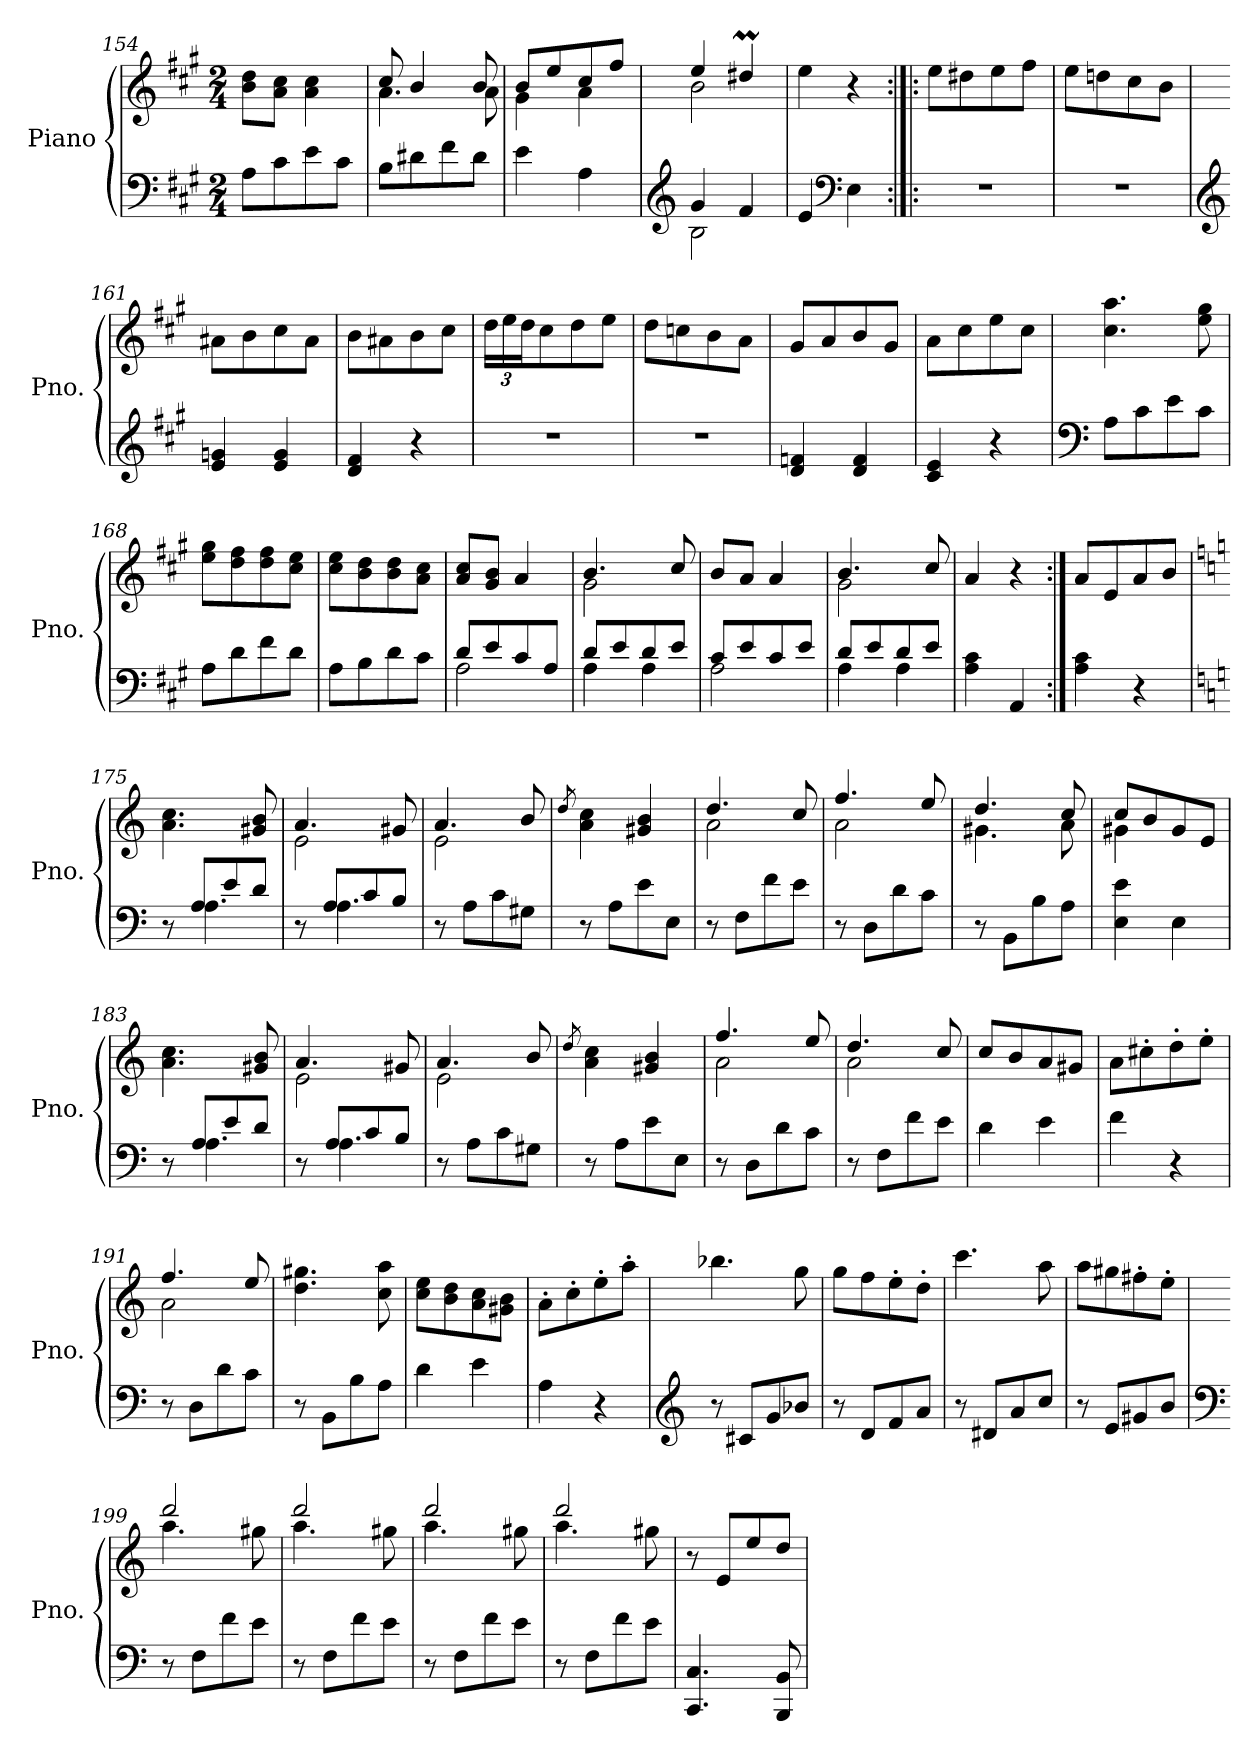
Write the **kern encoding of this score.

**kern	**kern
*part1	*part1
*staff2	*staff1
*I"Piano	*
*I'Pno.	*
*clefF4	*clefG2
*k[f#c#g#]	*k[f#c#g#]
*M2/4	*M2/4
=154	=154
*^	*
8A\L	2ryy	8b\ 8dd\L
8c#\	.	8a\ 8cc#\J
8e\	.	4a\ 4cc#\
8c#\J	.	.
=155	=155	=155
*	*	*^
8B\L	2ryy	8cc#/	4.a\
8d#X\	.	4b/	.
8f#\	.	.	.
8d#\J	.	8b/	8a\
*v	*v	*	*
=156	=156	=156
4e\	8b/L	4g#\
.	8ee/	.
4A\	8cc#/	4a\
.	8ff#/J	.
=157	=157	=157
*clefG2	*	*
*^	*	*
4g#/	2B\	4ee/	2b\
4f#/	.	4dd#Xm/	.
*v	*v	*	*
*	*v	*v
=158	=158
4e/	4ee\
*clefF4	*
4E\	4r
=159:|!|:	=159:|!|:
2r	8ee\L
.	8dd#X\
.	8ee\
.	8ff#\J
=160	=160
2r	8ee\L
.	8ddn\
.	8cc#\
.	8b\J
=161	=161
*clefG2	*
4e/ 4gn/	8a#X\L
.	8b\
4e/ 4g/	8cc#\
.	8a#\J
=162	=162
4d/ 4f#/	8b\L
.	8a#X\
4r	8b\
.	8cc#\J
=163	=163
*	*Xbrackettup
2r	24dd\LL
.	24ee\
.	24dd\J
.	8cc#\
.	8dd\
.	8ee\J
=164	=164
2r	8dd\L
.	8ccn\
.	8b\
.	8a\J
=165	=165
4d/ 4fn/	8g#/L
.	8a/
4d/ 4f/	8b/
.	8g#/J
=166	=166
4c#/ 4e/	8a\L
.	8cc#\
4r	8ee\
.	8cc#\J
=167	=167
*clefF4	*
*^	*
8A\L	2ryy	4.cc#\ 4.aa\
8c#\	.	.
8e\	.	.
8c#\J	.	8ee\ 8gg#\
=168	=168	=168
8A\L	2ryy	8ee\ 8gg#\L
8d\	.	8dd\ 8ff#\
8f#\	.	8dd\ 8ff#\
8d\J	.	8cc#\ 8ee\J
=169	=169	=169
8A\L	2ryy	8cc#\ 8ee\L
8B\	.	8b\ 8dd\
8d\	.	8b\ 8dd\
8c#\J	.	8a\ 8cc#\J
=170	=170	=170
8d/L	2A\	8a/ 8cc#/L
8e/	.	8g#/ 8b/J
8c#/	.	4a/
8A/J	.	.
=171	=171	=171
*	*	*^
8d/L	4A\	4.b/	2g#\
8e/	.	.	.
8d/	4A\	.	.
8e/J	.	8cc#/	.
*	*	*v	*v
=172	=172	=172
8c#/L	2A\	8b/L
8e/	.	8a/J
8c#/	.	4a/
8e/J	.	.
=173	=173	=173
*	*	*^
8d/L	4A\	4.b/	2g#\
8e/	.	.	.
8d/	4A\	.	.
8e/J	.	8cc#/	.
*v	*v	*	*
*	*v	*v
=174	=174
4A\ 4c#\	4a/
4AA/	4r
=174:|!	=174:|!
4A\ 4c#\	8a/L
.	8e/
4r	8a/
.	8b/J
=175	=175
*k[]	*k[]
*^	*
8r	8ryy	4.a\ 4.cc\
8A/L	4.A\	.
8e/	.	.
8d/J	.	8g#X/ 8b/
=176	=176	=176
*	*	*^
8r	8ryy	4.a/	2e\
8A/L	4.A\	.	.
8c/	.	.	.
8B/J	.	8g#X/	.
*v	*v	*	*
=177	=177	=177
8r	4.a/	2e\
8A\L	.	.
8c\	.	.
8G#X\J	8b/	.
*	*v	*v
=178	=178
.	8qdd/
8r	4a\ 4cc\
8A\L	.
8e\	4g#X/ 4b/
8E\J	.
=179	=179
*	*^
8r	4.dd/	2a\
8F\L	.	.
8f\	.	.
8e\J	8cc/	.
=180	=180	=180
8r	4.ff/	2a\
8D\L	.	.
8d\	.	.
8c\J	8ee/	.
=181	=181	=181
8r	4.dd/	4.g#X\
8BB\L	.	.
8B\	.	.
8A\J	8cc/	8a\
=182	=182	=182
4E\ 4e\	8cc/L	4g#X\
.	8b/	.
4E\	8g#/	4ryy
.	8e/J	.
*	*v	*v
=183	=183
*^	*
8r	8ryy	4.a\ 4.cc\
8A/L	4.A\	.
8e/	.	.
8d/J	.	8g#X/ 8b/
=184	=184	=184
*	*	*^
8r	8ryy	4.a/	2e\
8A/L	4.A\	.	.
8c/	.	.	.
8B/J	.	8g#X/	.
*v	*v	*	*
=185	=185	=185
8r	4.a/	2e\
8A\L	.	.
8c\	.	.
8G#X\J	8b/	.
*	*v	*v
=186	=186
.	8qdd/
8r	4a\ 4cc\
8A\L	.
8e\	4g#X/ 4b/
8E\J	.
=187	=187
*	*^
8r	4.ff/	2a\
8D\L	.	.
8d\	.	.
8c\J	8ee/	.
=188	=188	=188
8r	4.dd/	2a\
8F\L	.	.
8f\	.	.
8e\J	8cc/	.
*	*v	*v
=189	=189
4d\	8cc/L
.	8b/
4e\	8a/
.	8g#X/J
=190	=190
4f\	8a\L
.	8cc#X'\
4r	8dd'\
.	8ee'\J
=191	=191
*	*^
8r	4.ff/	2a\
8D\L	.	.
8d\	.	.
8c\J	8ee/	.
*	*v	*v
=192	=192
8r	4.dd\ 4.gg#X\
8BB\L	.
8B\	.
8A\J	8cc\ 8aa\
=193	=193
4d\	8cc\ 8ee\L
.	8b\ 8dd\
4e\	8a\ 8cc\
.	8g#X\ 8b\J
=194	=194
4A\	8a'\L
.	8cc'\
4r	8ee'\
.	8aa'\J
=195	=195
*clefG2	*
8r	4.bb-X\
8c#X/L	.
8g/	.
8b-X/J	8gg\
=196	=196
8r	8gg\L
8d/L	8ff\
8f/	8ee'\
8a/J	8dd'\J
=197	=197
8r	4.ccc\
8d#X/L	.
8a/	.
8cc/J	8aa\
=198	=198
8r	8aa\L
8e/L	8gg#X\
8g#X/	8ff#X'\
8b/J	8ee'\J
=199	=199
*clefF4	*
*	*^
8r	2ddd/	4.aa\
8F\L	.	.
8f\	.	.
8e\J	.	8gg#X\
=200	=200	=200
8r	2ddd/	4.aa\
8F\L	.	.
8f\	.	.
8e\J	.	8gg#X\
=201	=201	=201
8r	2ddd/	4.aa\
8F\L	.	.
8f\	.	.
8e\J	.	8gg#X\
=202	=202	=202
8r	2ddd/	4.aa\
8F\L	.	.
8f\	.	.
8e\J	.	8gg#X\
*	*v	*v
=203	=203
4.CC/ 4.C/	8r
.	8e/L
.	8ee/
8BBB/ 8BB/	8dd/J
=	=
*-	*-
